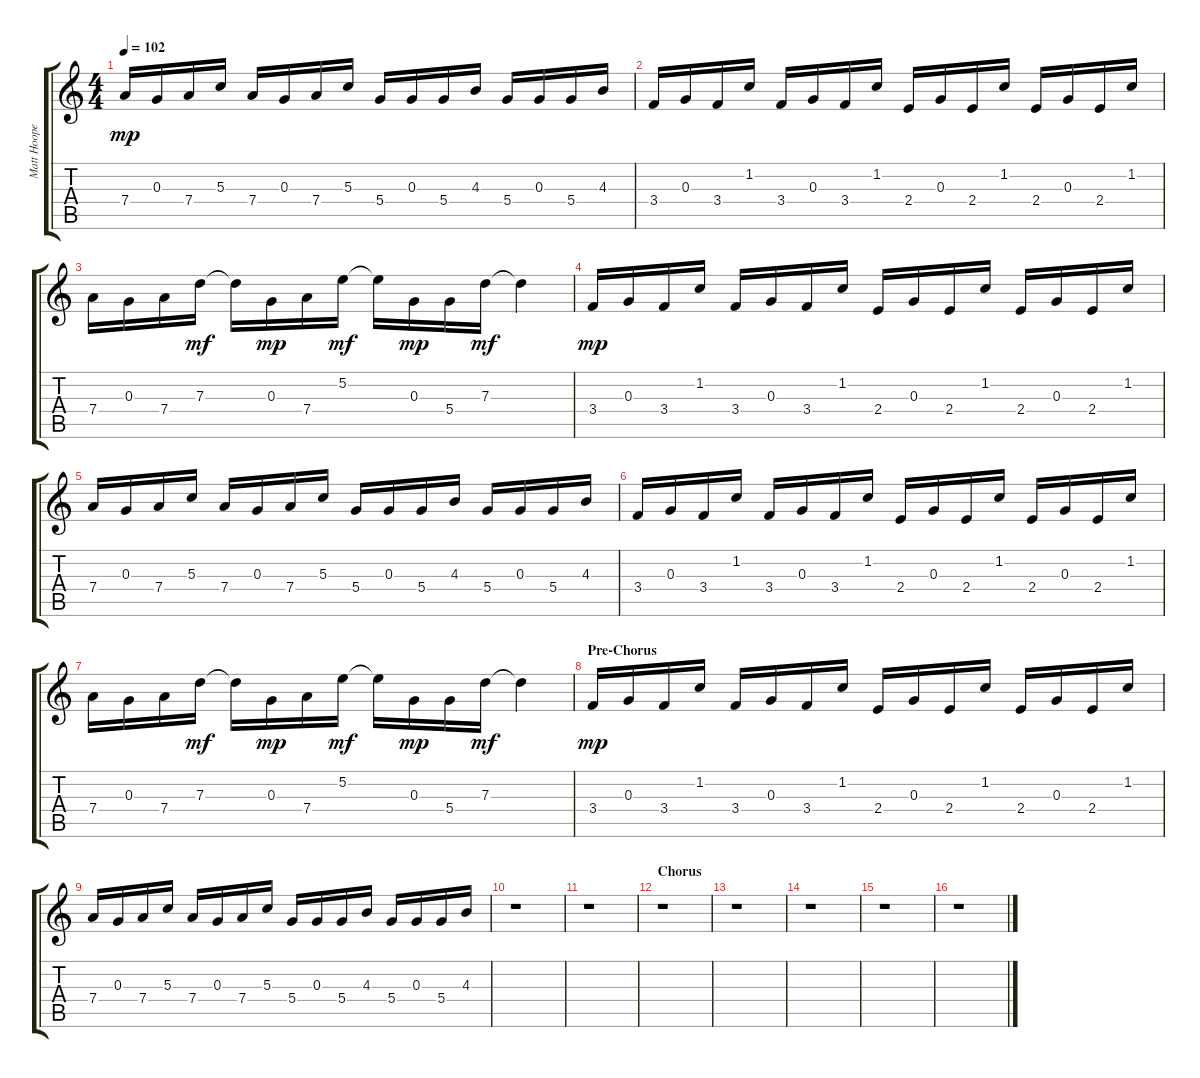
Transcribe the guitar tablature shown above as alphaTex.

\track ("Matt Hoopes (Lead Guitar 1)" "Matt Hoope") {instrument electricguitarclean}
\staff {score tabs}
\tuning (E4 B3 G3 D3 A2 E2) {hide}
\ts (4 4)
\tempo 102
\clef g2
\ks c
7.4.16{dy mp} 0.3.16 7.4.16 5.3.16 7.4.16 0.3.16 7.4.16 5.3.16 5.4.16 0.3.16 5.4.16 4.3.16 5.4.16 0.3.16 5.4.16 4.3.16 |
3.4.16 0.3.16 3.4.16 1.2.16 3.4.16 0.3.16 3.4.16 1.2.16 2.4.16 0.3.16 2.4.16 1.2.16 2.4.16 0.3.16 2.4.16 1.2.16 |
7.4.16 0.3.16 7.4.16 7.3.16{dy mf} 7.3{t}.16 0.3.16{dy mp} 7.4.16 5.2.16{dy mf} 5.2{t}.16 0.3.16{dy mp} 5.4.16 7.3.16{dy mf} 7.3{t}.4 |
3.4.16{dy mp} 0.3.16 3.4.16 1.2.16 3.4.16 0.3.16 3.4.16 1.2.16 2.4.16 0.3.16 2.4.16 1.2.16 2.4.16 0.3.16 2.4.16 1.2.16 |
7.4.16 0.3.16 7.4.16 5.3.16 7.4.16 0.3.16 7.4.16 5.3.16 5.4.16 0.3.16 5.4.16 4.3.16 5.4.16 0.3.16 5.4.16 4.3.16 |
3.4.16 0.3.16 3.4.16 1.2.16 3.4.16 0.3.16 3.4.16 1.2.16 2.4.16 0.3.16 2.4.16 1.2.16 2.4.16 0.3.16 2.4.16 1.2.16 |
7.4.16 0.3.16 7.4.16 7.3.16{dy mf} 7.3{t}.16 0.3.16{dy mp} 7.4.16 5.2.16{dy mf} 5.2{t}.16 0.3.16{dy mp} 5.4.16 7.3.16{dy mf} 7.3{t}.4 |
\section ("" "Pre-Chorus")
3.4.16{dy mp} 0.3.16 3.4.16 1.2.16 3.4.16 0.3.16 3.4.16 1.2.16 2.4.16 0.3.16 2.4.16 1.2.16 2.4.16 0.3.16 2.4.16 1.2.16 |
7.4.16 0.3.16 7.4.16 5.3.16 7.4.16 0.3.16 7.4.16 5.3.16 5.4.16 0.3.16 5.4.16 4.3.16 5.4.16 0.3.16 5.4.16 4.3.16 |
r.1 |
r.1 |
\section ("" "Chorus")
r.1 |
r.1 |
r.1 |
r.1 |
r.1
